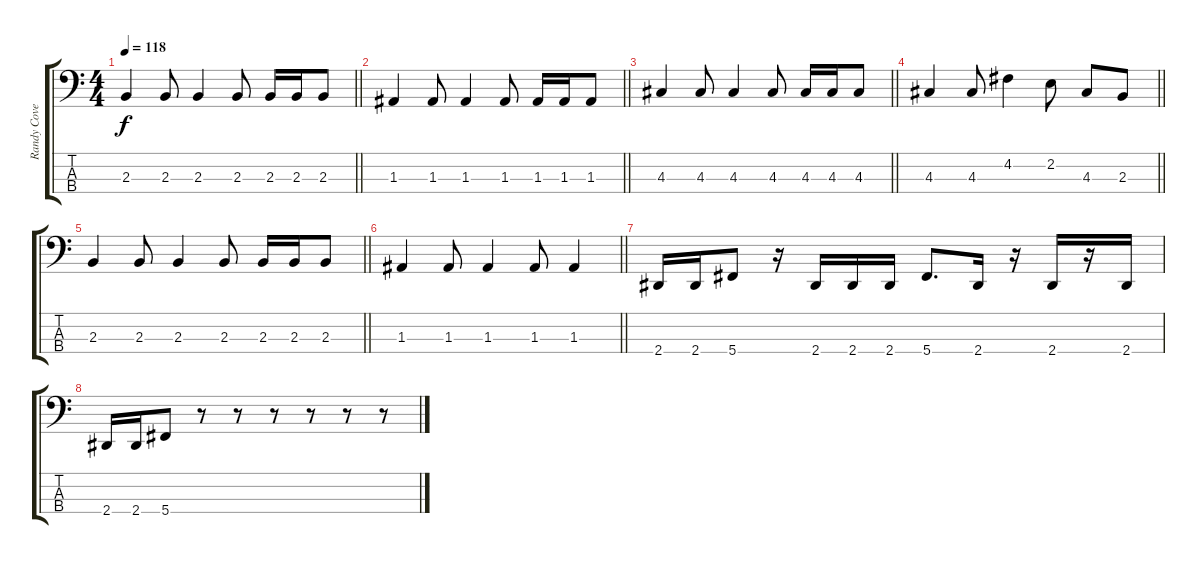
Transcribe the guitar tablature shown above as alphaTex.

\track ("Randy Coven" "Randy Cove") {instrument electricbassfinger}
\staff {score tabs}
\tuning (G2 D2 A1 Db1) {hide}
\ts (4 4)
\tempo 118
\clef f4
\barLineRight lightlight
\ks c
2.3.4{dy f} 2.3.8 2.3.4 2.3.8 2.3.16 2.3.16 2.3.8 |
\barLineRight lightlight
1.3.4 1.3.8 1.3.4 1.3.8 1.3.16 1.3.16 1.3.8 |
\barLineRight lightlight
4.3.4 4.3.8 4.3.4 4.3.8 4.3.16 4.3.16 4.3.8 |
\barLineRight lightlight
4.3.4 4.3.8 4.2.4 2.2.8 4.3.8 2.3.8 |
\barLineRight lightlight
2.3.4 2.3.8 2.3.4 2.3.8 2.3.16 2.3.16 2.3.8 |
\barLineRight lightlight
1.3.4 1.3.8 1.3.4 1.3.8 1.3.4 |
2.4.16 2.4.16 5.4.8 r.16 2.4.16 2.4.16 2.4.16 5.4.8{d} 2.4.16 r.16 2.4.16 r.16 2.4.16 |
2.4.16 2.4.16 5.4.8 r.8 r.8 r.8 r.8 r.8 r.8
